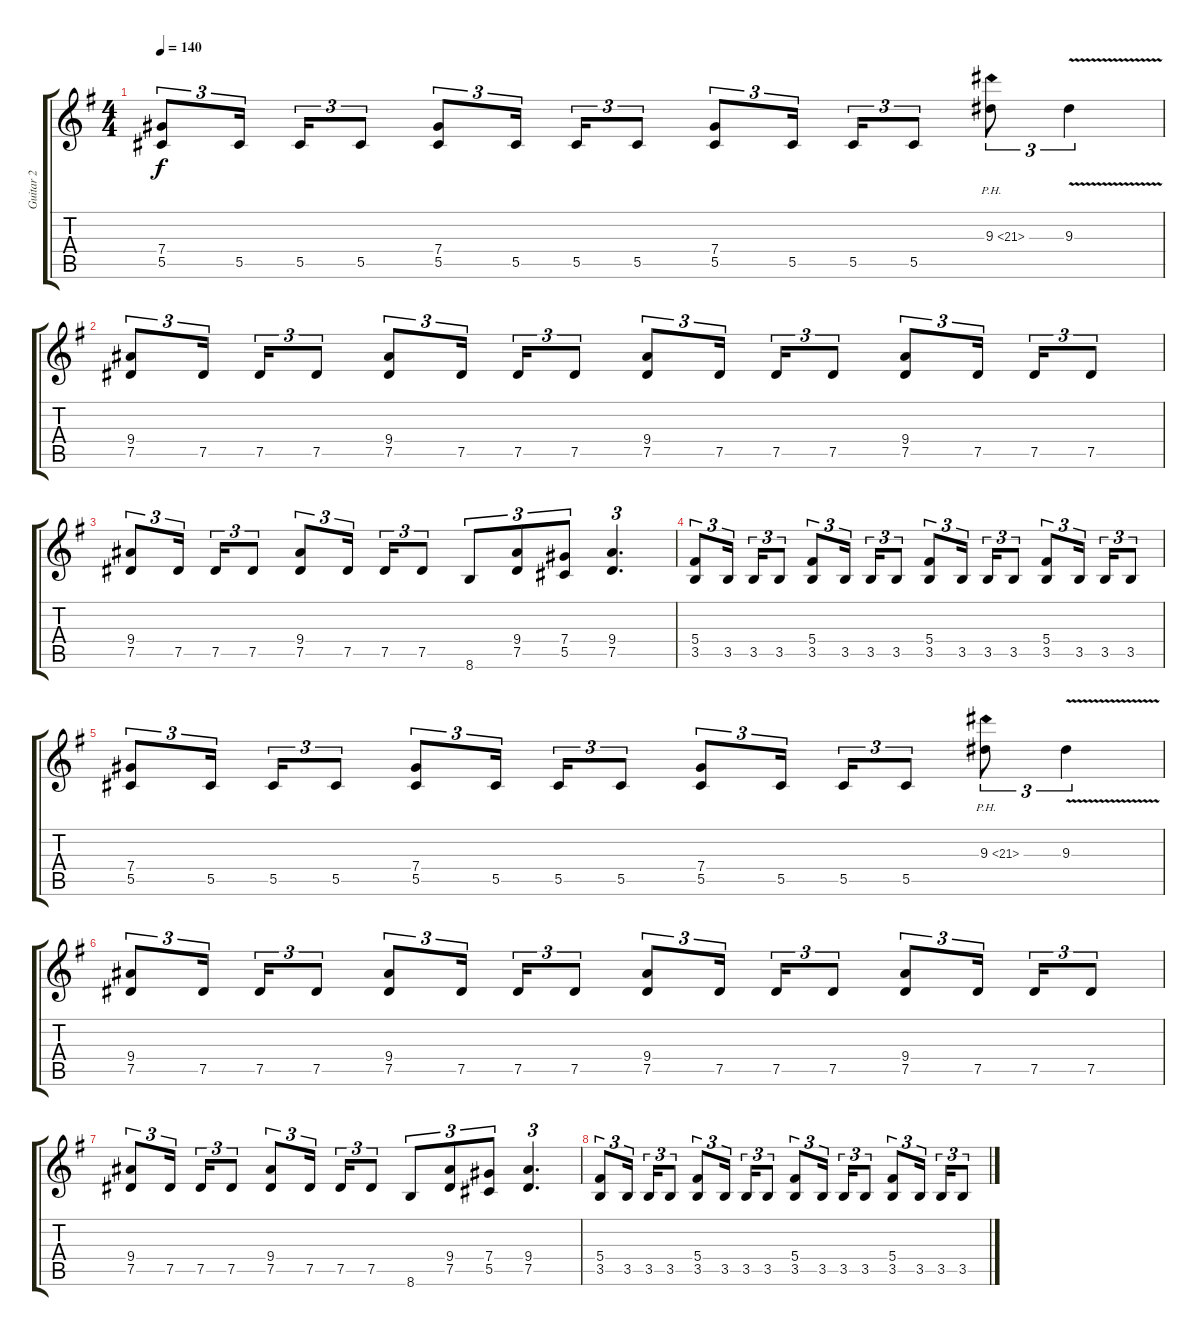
\track ("Guitar 2" "Guitar 2") {instrument overdrivenguitar}
\staff {score tabs}
\tuning (Eb4 Bb3 Gb3 Db3 Ab2 Eb2) {hide}
\ts (4 4)
\tempo 140
\clef g2
\ks eminor
(7.4 5.5).8{tu (3 2) dy f} 5.5.16{tu (3 2) beam splitsecondary} 5.5.16{tu (3 2)} 5.5.8{tu (3 2)} (7.4 5.5).8{tu (3 2)} 5.5.16{tu (3 2) beam splitsecondary} 5.5.16{tu (3 2)} 5.5.8{tu (3 2)} (7.4 5.5).8{tu (3 2)} 5.5.16{tu (3 2) beam splitsecondary} 5.5.16{tu (3 2)} 5.5.8{tu (3 2)} 9.3{ph 12}.8{tu (3 2)} 9.3{v}.4{tu (3 2)} |
(9.4 7.5).8{tu (3 2)} 7.5.16{tu (3 2) beam splitsecondary} 7.5.16{tu (3 2)} 7.5.8{tu (3 2)} (9.4 7.5).8{tu (3 2)} 7.5.16{tu (3 2) beam splitsecondary} 7.5.16{tu (3 2)} 7.5.8{tu (3 2)} (9.4 7.5).8{tu (3 2)} 7.5.16{tu (3 2) beam splitsecondary} 7.5.16{tu (3 2)} 7.5.8{tu (3 2)} (9.4 7.5).8{tu (3 2)} 7.5.16{tu (3 2) beam splitsecondary} 7.5.16{tu (3 2)} 7.5.8{tu (3 2)} |
(9.4 7.5).8{tu (3 2)} 7.5.16{tu (3 2) beam splitsecondary} 7.5.16{tu (3 2)} 7.5.8{tu (3 2)} (9.4 7.5).8{tu (3 2)} 7.5.16{tu (3 2) beam splitsecondary} 7.5.16{tu (3 2)} 7.5.8{tu (3 2)} 8.6.8{tu (3 2)} (9.4 7.5).8{tu (3 2)} (7.4 5.5).8{tu (3 2)} (9.4 7.5).4{d tu (3 2)} |
(5.4 3.5).8{tu (3 2)} 3.5.16{tu (3 2) beam splitsecondary} 3.5.16{tu (3 2)} 3.5.8{tu (3 2)} (5.4 3.5).8{tu (3 2)} 3.5.16{tu (3 2) beam splitsecondary} 3.5.16{tu (3 2)} 3.5.8{tu (3 2)} (5.4 3.5).8{tu (3 2)} 3.5.16{tu (3 2) beam splitsecondary} 3.5.16{tu (3 2)} 3.5.8{tu (3 2)} (5.4 3.5).8{tu (3 2)} 3.5.16{tu (3 2) beam splitsecondary} 3.5.16{tu (3 2)} 3.5.8{tu (3 2)} |
(7.4 5.5).8{tu (3 2)} 5.5.16{tu (3 2) beam splitsecondary} 5.5.16{tu (3 2)} 5.5.8{tu (3 2)} (7.4 5.5).8{tu (3 2)} 5.5.16{tu (3 2) beam splitsecondary} 5.5.16{tu (3 2)} 5.5.8{tu (3 2)} (7.4 5.5).8{tu (3 2)} 5.5.16{tu (3 2) beam splitsecondary} 5.5.16{tu (3 2)} 5.5.8{tu (3 2)} 9.3{ph 12}.8{tu (3 2)} 9.3{v}.4{tu (3 2)} |
(9.4 7.5).8{tu (3 2)} 7.5.16{tu (3 2) beam splitsecondary} 7.5.16{tu (3 2)} 7.5.8{tu (3 2)} (9.4 7.5).8{tu (3 2)} 7.5.16{tu (3 2) beam splitsecondary} 7.5.16{tu (3 2)} 7.5.8{tu (3 2)} (9.4 7.5).8{tu (3 2)} 7.5.16{tu (3 2) beam splitsecondary} 7.5.16{tu (3 2)} 7.5.8{tu (3 2)} (9.4 7.5).8{tu (3 2)} 7.5.16{tu (3 2) beam splitsecondary} 7.5.16{tu (3 2)} 7.5.8{tu (3 2)} |
(9.4 7.5).8{tu (3 2)} 7.5.16{tu (3 2) beam splitsecondary} 7.5.16{tu (3 2)} 7.5.8{tu (3 2)} (9.4 7.5).8{tu (3 2)} 7.5.16{tu (3 2) beam splitsecondary} 7.5.16{tu (3 2)} 7.5.8{tu (3 2)} 8.6.8{tu (3 2)} (9.4 7.5).8{tu (3 2)} (7.4 5.5).8{tu (3 2)} (9.4 7.5).4{d tu (3 2)} |
(5.4 3.5).8{tu (3 2)} 3.5.16{tu (3 2) beam splitsecondary} 3.5.16{tu (3 2)} 3.5.8{tu (3 2)} (5.4 3.5).8{tu (3 2)} 3.5.16{tu (3 2) beam splitsecondary} 3.5.16{tu (3 2)} 3.5.8{tu (3 2)} (5.4 3.5).8{tu (3 2)} 3.5.16{tu (3 2) beam splitsecondary} 3.5.16{tu (3 2)} 3.5.8{tu (3 2)} (5.4 3.5).8{tu (3 2)} 3.5.16{tu (3 2) beam splitsecondary} 3.5.16{tu (3 2)} 3.5.8{tu (3 2)}
